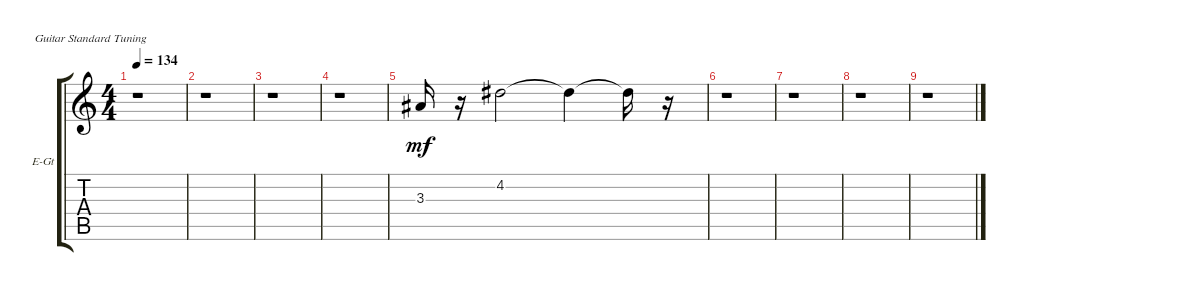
\bracketExtendMode groupsimilarinstruments
\firstSystemTrackNameOrientation horizontal
\otherSystemsTrackNameOrientation horizontal
\track ("Guitar 3" "E-Gt") {instrument electricguitarclean}
\staff {score tabs}
\tuning (E4 B3 G3 D3 A2 E2)
\ts (4 4)
\tempo 134
\clef g2
\ks c
r.1{dy mf} |
r.1 |
r.1 |
r.1 |
3.3.16 r.16 4.2.2 4.2{t}.4 4.2{t}.16 r.16 |
r.1 |
r.1 |
r.1 |
r.1
